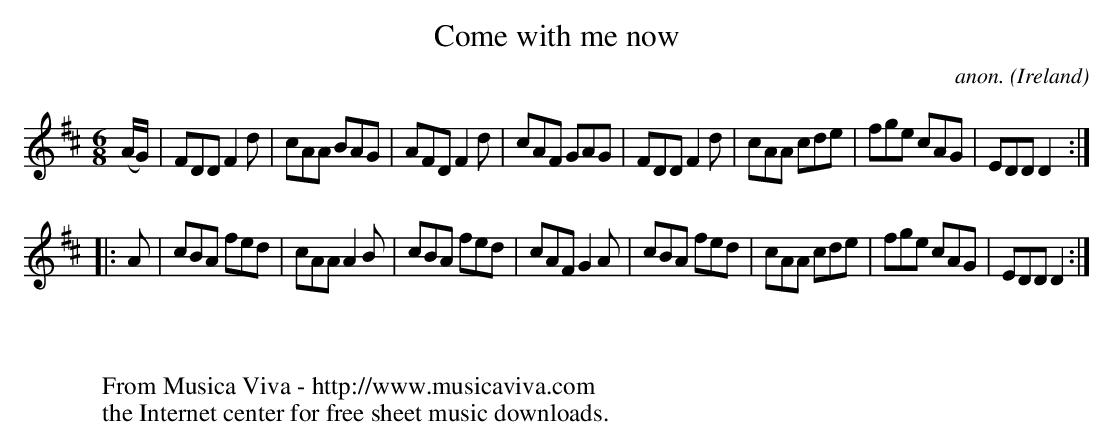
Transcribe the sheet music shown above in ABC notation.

X:1
T:Come with me now
C:anon.
O:Ireland
M:6/8
L:1/8
K:D
(A/G/)|FDD F2d|cAA BAG|AFD F2d|cAF GAG|FDD F2d|cAA cde|fge cAG|EDD D2:|
|:A|cBA fed|cAA A2B|cBA fed|cAF G2A|cBA fed|cAA cde|fge cAG|EDDD2:|
W:
W:
W:  From Musica Viva - http://www.musicaviva.com
W:  the Internet center for free sheet music downloads.
